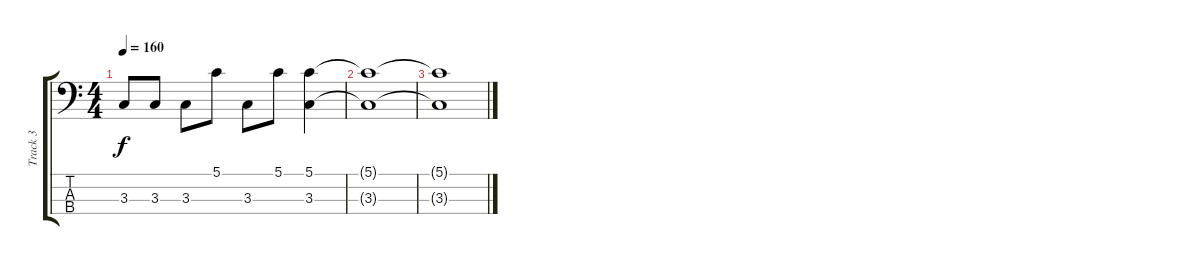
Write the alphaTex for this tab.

\track ("Track 3" "Track 3") {instrument electricbassfinger}
\staff {score tabs}
\tuning (G2 D2 A1 E1) {hide}
\ts (4 4)
\tempo 160
\clef f4
\ks c
3.3.8{dy f} 3.3.8 3.3.8 5.1.8 3.3.8 5.1.8 (5.1 3.3).4 |
(5.1{t} 3.3{t}).1 |
(5.1{t} 3.3{t}).1
